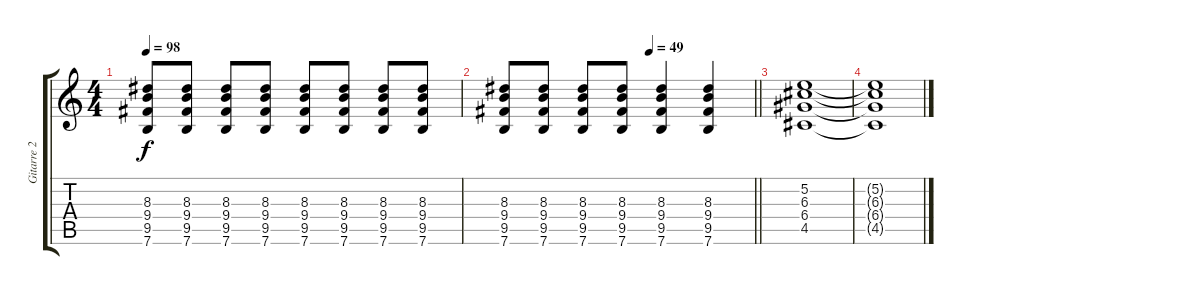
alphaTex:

\track ("Gitarre 2 (Clean)" "Gitarre 2 ") {instrument acousticguitarnylon}
\staff {score tabs}
\tuning (E4 B3 G3 D3 A2 E2) {hide}
\ts (4 4)
\tempo 98
\clef g2
\ks c
(8.3 9.4 9.5 7.6).8{dy f} (8.3 9.4 9.5 7.6).8 (8.3 9.4 9.5 7.6).8 (8.3 9.4 9.5 7.6).8 (8.3 9.4 9.5 7.6).8 (8.3 9.4 9.5 7.6).8 (8.3 9.4 9.5 7.6).8 (8.3 9.4 9.5 7.6).8 |
\tempo (49 0.5833333333333334)
\barLineRight lightlight
(8.3 9.4 9.5 7.6).8 (8.3 9.4 9.5 7.6).8 (8.3 9.4 9.5 7.6).8 (8.3 9.4 9.5 7.6).8 (8.3 9.4 9.5 7.6).4 (8.3 9.4 9.5 7.6).4 |
(5.2 6.3 6.4 4.5).1 |
(5.2{t} 6.3{t} 6.4{t} 4.5{t}).1
